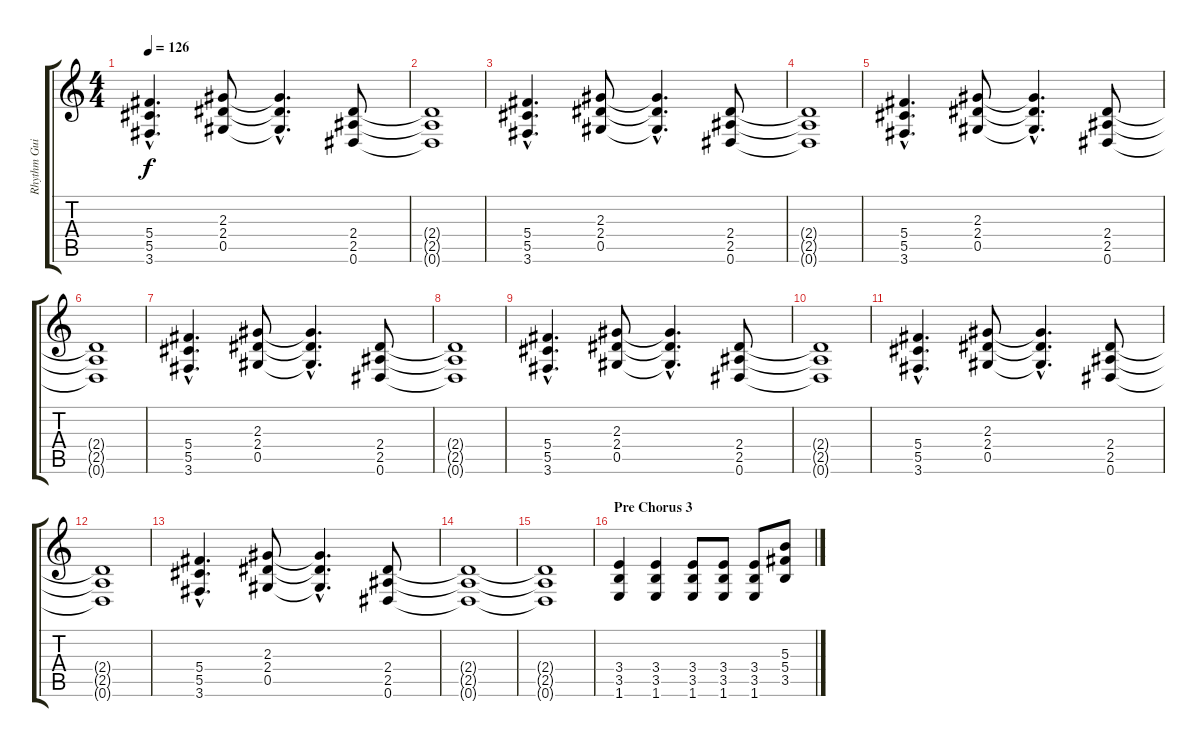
\track ("Rhythm Guitar" "Rhythm Gui") {instrument distortionguitar}
\staff {score tabs}
\tuning (Eb4 Bb3 Gb3 Db3 Ab2 Eb2) {hide}
\ts (4 4)
\tempo 126
\clef g2
\ks c
(5.4{hac} 5.5{hac} 3.6{hac}).4{d dy f} (2.3 2.4 0.5).8 (2.3{hac t} 2.4{hac t} 0.5{hac t}).4{d} (2.4 2.5 0.6).8 |
(2.4{t} 2.5{t} 0.6{t}).1 |
(5.4{hac} 5.5{hac} 3.6{hac}).4{d} (2.3 2.4 0.5).8 (2.3{hac t} 2.4{hac t} 0.5{hac t}).4{d} (2.4 2.5 0.6).8 |
(2.4{t} 2.5{t} 0.6{t}).1 |
(5.4{hac} 5.5{hac} 3.6{hac}).4{d} (2.3 2.4 0.5).8 (2.3{hac t} 2.4{hac t} 0.5{hac t}).4{d} (2.4 2.5 0.6).8 |
(2.4{t} 2.5{t} 0.6{t}).1 |
(5.4{hac} 5.5{hac} 3.6{hac}).4{d} (2.3 2.4 0.5).8 (2.3{hac t} 2.4{hac t} 0.5{hac t}).4{d} (2.4 2.5 0.6).8 |
(2.4{t} 2.5{t} 0.6{t}).1 |
(5.4{hac} 5.5{hac} 3.6{hac}).4{d} (2.3 2.4 0.5).8 (2.3{hac t} 2.4{hac t} 0.5{hac t}).4{d} (2.4 2.5 0.6).8 |
(2.4{t} 2.5{t} 0.6{t}).1 |
(5.4{hac} 5.5{hac} 3.6{hac}).4{d} (2.3 2.4 0.5).8 (2.3{hac t} 2.4{hac t} 0.5{hac t}).4{d} (2.4 2.5 0.6).8 |
(2.4{t} 2.5{t} 0.6{t}).1 |
(5.4{hac} 5.5{hac} 3.6{hac}).4{d} (2.3 2.4 0.5).8 (2.3{hac t} 2.4{hac t} 0.5{hac t}).4{d} (2.4 2.5 0.6).8 |
(2.4{t} 2.5{t} 0.6{t}).1 |
(2.4{t} 2.5{t} 0.6{t}).1 |
\section ("" "Pre Chorus 3")
(3.4 3.5 1.6).4 (3.4 3.5 1.6).4 (3.4 3.5 1.6).8 (3.4 3.5 1.6).8 (3.4 3.5 1.6).8 (5.3 5.4 3.5).8
